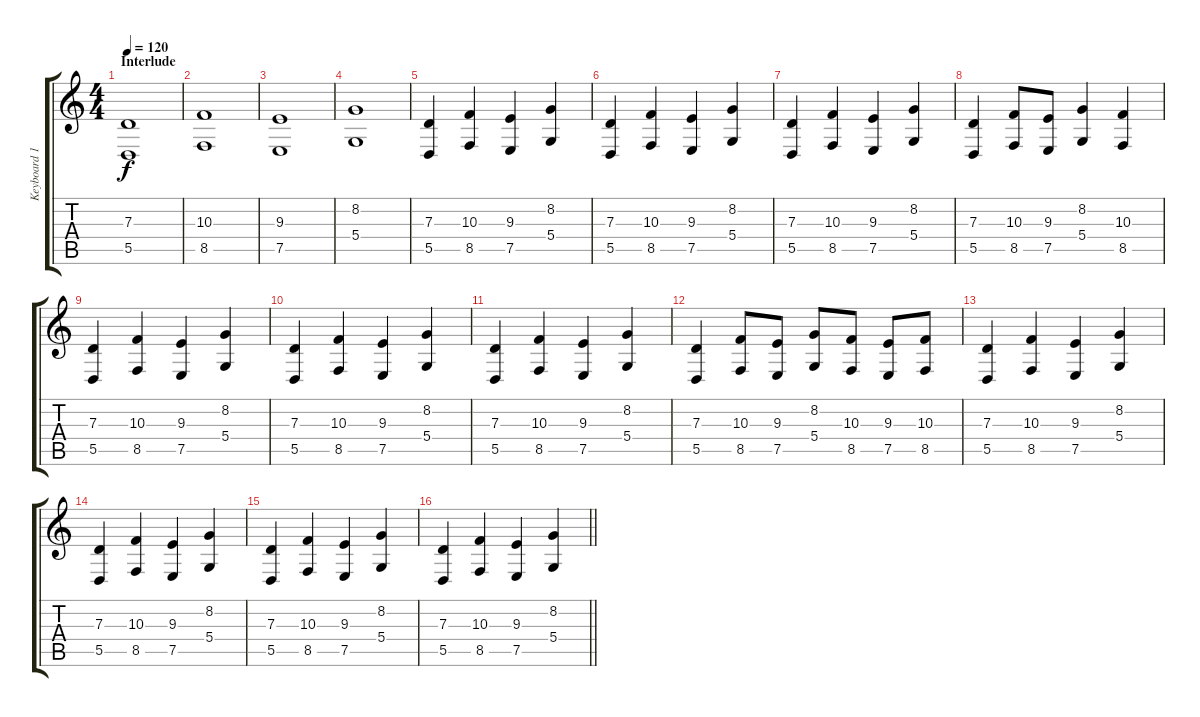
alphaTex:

\track ("Keyboard 1" "Keyboard 1") {instrument synthstrings1}
\staff {score tabs}
\tuning (E4 B3 G3 D3 A2 D2) {hide}
\ts (4 4)
\section ("" "Interlude")
\tempo 120
\clef g2
\ks c
(7.3 5.5).1{dy f} |
(10.3 8.5).1 |
(9.3 7.5).1 |
(8.2 5.4).1 |
(7.3 5.5).4 (10.3 8.5).4 (9.3 7.5).4 (8.2 5.4).4 |
(7.3 5.5).4 (10.3 8.5).4 (9.3 7.5).4 (8.2 5.4).4 |
(7.3 5.5).4 (10.3 8.5).4 (9.3 7.5).4 (8.2 5.4).4 |
(7.3 5.5).4 (10.3 8.5).8 (9.3 7.5).8 (8.2 5.4).4 (10.3 8.5).4 |
(7.3 5.5).4 (10.3 8.5).4 (9.3 7.5).4 (8.2 5.4).4 |
(7.3 5.5).4 (10.3 8.5).4 (9.3 7.5).4 (8.2 5.4).4 |
(7.3 5.5).4 (10.3 8.5).4 (9.3 7.5).4 (8.2 5.4).4 |
(7.3 5.5).4 (10.3 8.5).8 (9.3 7.5).8 (8.2 5.4).8 (10.3 8.5).8 (9.3 7.5).8 (10.3 8.5).8 |
(7.3 5.5).4 (10.3 8.5).4 (9.3 7.5).4 (8.2 5.4).4 |
(7.3 5.5).4 (10.3 8.5).4 (9.3 7.5).4 (8.2 5.4).4 |
(7.3 5.5).4 (10.3 8.5).4 (9.3 7.5).4 (8.2 5.4).4 |
\barLineRight lightlight
(7.3 5.5).4 (10.3 8.5).4 (9.3 7.5).4 (8.2 5.4).4
